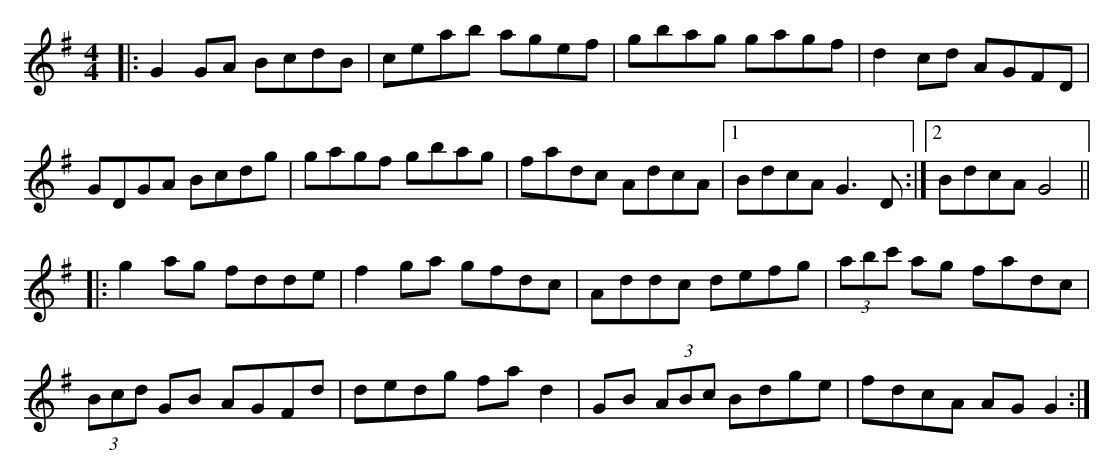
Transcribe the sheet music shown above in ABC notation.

X:1
M:4/4
K:G
|:G2GA BcdB|ceab agef|gbag gagf|d2cd AGFD|
GDGA Bcdg|gagf gbag|fadc AdcA|1 BdcA G3D:|2 BdcA G4||
|:g2ag fdde|f2ga gfdc|Addc defg|(3abc' ag fadc|
(3Bcd GB AGFd|dedg fad2|GB (3ABc Bdge|fdcA AGG2:|
